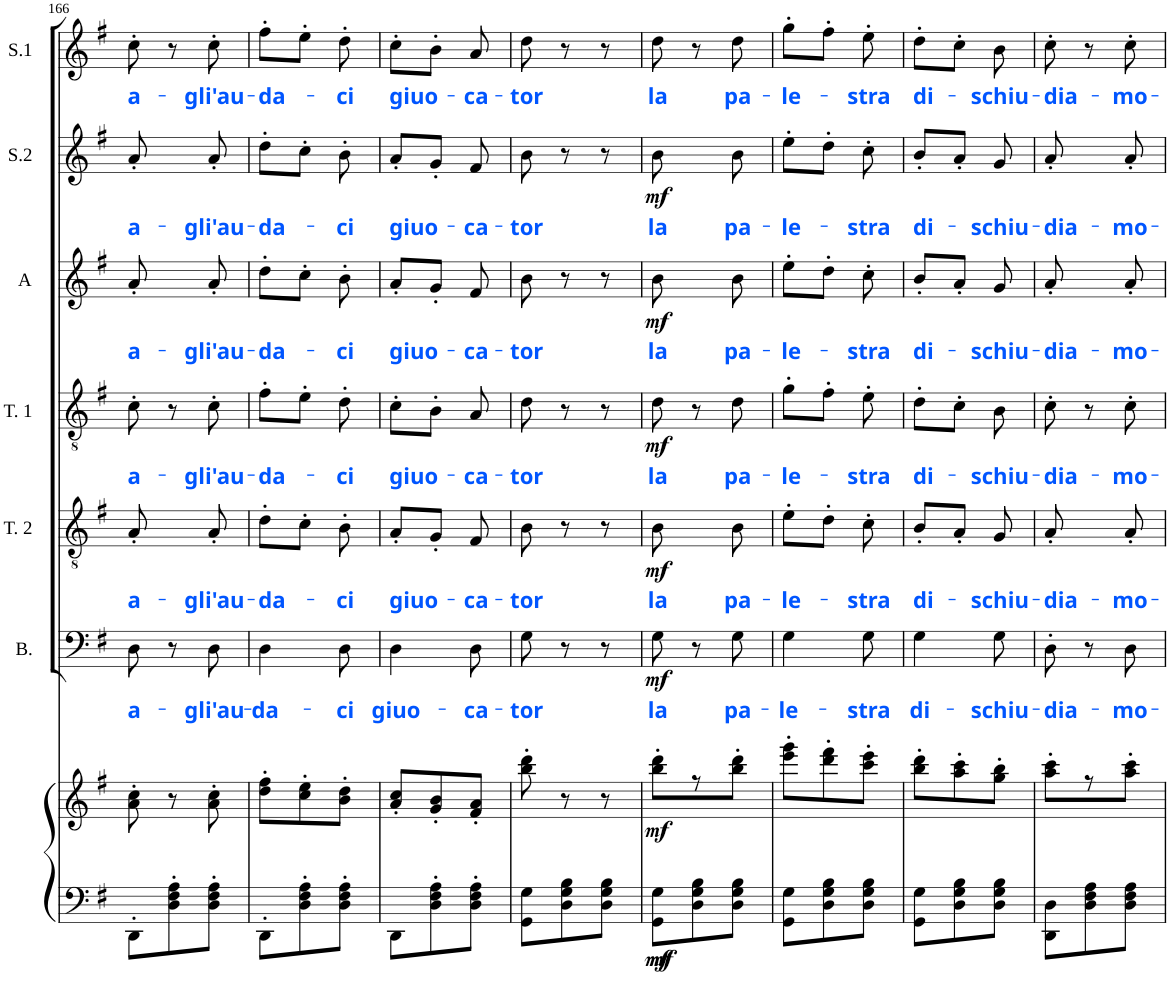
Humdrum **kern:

**kern	**dynam	**kern	**dynam	**kern	**text	**dynam	**kern	**text	**dynam	**kern	**text	**dynam	**kern	**text	**dynam	**kern	**text	**dynam	**kern	**text
*part8	*part8	*part7	*part7	*part6	*part6	*part6	*part5	*part5	*part5	*part4	*part4	*part4	*part3	*part3	*part3	*part2	*part2	*part2	*part1	*part1
*staff8	*staff8	*staff7	*staff7	*staff6	*staff6	*staff6	*staff5	*staff5	*staff5	*staff4	*staff4	*staff4	*staff3	*staff3	*staff3	*staff2	*staff2	*staff2	*staff1	*staff1
*	*	*	*	*I"Bass	*	*	*I"Tenor 2	*	*	*I"Tenor 1	*	*	*I"Alto	*	*	*I"Soprano 2	*	*	*I"Soprano 1	*
*	*	*	*	*I'B.	*	*	*I'T. 2	*	*	*I'T. 1	*	*	*I'A	*	*	*I'S.2	*	*	*I'S.1	*
!!LO:PB:g=z
*clefF4	*	*clefG2	*	*clefF4	*	*	*clefGv2	*	*	*clefGv2	*	*	*clefG2	*	*	*clefG2	*	*	*clefG2	*
*k[f#]	*	*k[f#]	*	*k[f#]	*	*	*k[f#]	*	*	*k[f#]	*	*	*k[f#]	*	*	*k[f#]	*	*	*k[f#]	*
*G:	*	*G:	*	*G:	*	*	*G:	*	*	*G:	*	*	*G:	*	*	*G:	*	*	*G:	*
*M3/8	*	*M3/8	*	*M3/8	*	*	*M3/8	*	*	*M3/8	*	*	*M3/8	*	*	*M3/8	*	*	*M3/8	*
=166	=166	=166	=166	=166	=166	=166	=166	=166	=166	=166	=166	=166	=166	=166	=166	=166	=166	=166	=166	=166
!	!	!	!	!	!LO:LY:b:color=#0055FF	!	!	!LO:LY:b:color=#0055FF	!	!	!LO:LY:b:color=#0055FF	!	!	!LO:LY:b:color=#0055FF	!	!	!LO:LY:b:color=#0055FF	!	!	!LO:LY:b:color=#0055FF
8DD'\L	.	8a\' 8cc\'	.	8D\	a-	.	8A'/	a-	.	8c'\	a-	.	8a'/	a-	.	8a'/	a-	.	8cc'\	a-
8D\' 8F#\' 8A\'	.	8r	.	8r	.	.	8ryy	.	.	8r	.	.	8ryy	.	.	8ryy	.	.	8r	.
!	!	!	!	!	!LO:LY:b:color=#0055FF	!	!	!LO:LY:b:color=#0055FF	!	!	!LO:LY:b:color=#0055FF	!	!	!LO:LY:b:color=#0055FF	!	!	!LO:LY:b:color=#0055FF	!	!	!LO:LY:b:color=#0055FF
8D\' 8F#\' 8A\'J	.	8a\' 8cc\'	.	8D\	-gli'au-	.	8A'/	-gli'au-	.	8c'\	-gli'au-	.	8a'/	-gli'au-	.	8a'/	-gli'au-	.	8cc'\	-gli'au-
=167	=167	=167	=167	=167	=167	=167	=167	=167	=167	=167	=167	=167	=167	=167	=167	=167	=167	=167	=167	=167
!	!	!	!	!	!LO:LY:b:color=#0055FF	!	!	!LO:LY:b:color=#0055FF	!	!	!LO:LY:b:color=#0055FF	!	!	!LO:LY:b:color=#0055FF	!	!	!LO:LY:b:color=#0055FF	!	!	!LO:LY:b:color=#0055FF
8DD'\L	.	8dd\' 8ff#\'L	.	4D\	-da-	.	8d'\L	-da-	.	8f#'\L	-da-	.	8dd'\L	-da-	.	8dd'\L	-da-	.	8ff#'\L	-da-
8D\' 8F#\' 8A\'	.	8cc\' 8ee\'	.	.	.	.	8c'\J	.	.	8e'\J	.	.	8cc'\J	.	.	8cc'\J	.	.	8ee'\J	.
!	!	!	!	!	!LO:LY:b:color=#0055FF	!	!	!LO:LY:b:color=#0055FF	!	!	!LO:LY:b:color=#0055FF	!	!	!LO:LY:b:color=#0055FF	!	!	!LO:LY:b:color=#0055FF	!	!	!LO:LY:b:color=#0055FF
8D\' 8F#\' 8A\'J	.	8b\' 8dd\'J	.	8D\	-ci	.	8B'\	-ci	.	8d'\	-ci	.	8b'\	-ci	.	8b'\	-ci	.	8dd'\	-ci
=168	=168	=168	=168	=168	=168	=168	=168	=168	=168	=168	=168	=168	=168	=168	=168	=168	=168	=168	=168	=168
!	!	!	!	!	!LO:LY:b:color=#0055FF	!	!	!LO:LY:b:color=#0055FF	!	!	!LO:LY:b:color=#0055FF	!	!	!LO:LY:b:color=#0055FF	!	!	!LO:LY:b:color=#0055FF	!	!	!LO:LY:b:color=#0055FF
8DD\L	.	8a/' 8cc/'L	.	4D\	giuo-	.	8A'/L	giuo-	.	8c'\L	giuo-	.	8a'/L	giuo-	.	8a'/L	giuo-	.	8cc'\L	giuo-
8D\' 8F#\' 8A\'	.	8g/' 8b/'	.	.	.	.	8G'/J	.	.	8B'\J	.	.	8g'/J	.	.	8g'/J	.	.	8b'\J	.
!	!	!	!	!	!LO:LY:b:color=#0055FF	!	!	!LO:LY:b:color=#0055FF	!	!	!LO:LY:b:color=#0055FF	!	!	!LO:LY:b:color=#0055FF	!	!	!LO:LY:b:color=#0055FF	!	!	!LO:LY:b:color=#0055FF
8D\' 8F#\' 8A\'J	.	8f#/' 8a/'J	.	8D\	-ca-	.	8F#/	-ca-	.	8A/	-ca-	.	8f#/	-ca-	.	8f#/	-ca-	.	8a/	-ca-
=169	=169	=169	=169	=169	=169	=169	=169	=169	=169	=169	=169	=169	=169	=169	=169	=169	=169	=169	=169	=169
!	!	!	!	!	!LO:LY:b:color=#0055FF	!	!	!LO:LY:b:color=#0055FF	!	!	!LO:LY:b:color=#0055FF	!	!	!LO:LY:b:color=#0055FF	!	!	!LO:LY:b:color=#0055FF	!	!	!LO:LY:b:color=#0055FF
8GG\ 8G\L	.	8bb\' 8ddd\'	.	8G\	-tor	.	8B\	-tor	.	8d\	-tor	.	8b\	-tor	.	8b\	-tor	.	8dd\	-tor
8D\ 8G\ 8B\	.	8r	.	8r	.	.	8r	.	.	8r	.	.	8r	.	.	8r	.	.	8r	.
8D\ 8G\ 8B\J	.	8r	.	8r	.	.	8r	.	.	8r	.	.	8r	.	.	8r	.	.	8r	.
=170	=170	=170	=170	=170	=170	=170	=170	=170	=170	=170	=170	=170	=170	=170	=170	=170	=170	=170	=170	=170
!	!LO:DY:b	!	!	!	!LO:LY:b:color=#0055FF	!	!	!LO:LY:b:color=#0055FF	!	!	!LO:LY:b:color=#0055FF	!	!	!LO:LY:b:color=#0055FF	!	!	!LO:LY:b:color=#0055FF	!	!	!LO:LY:b:color=#0055FF
!	!LO:DY:n=1:b	!	!LO:DY:b	!	!	!LO:DY:b	!	!	!LO:DY:b	!	!	!LO:DY:b	!	!	!LO:DY:b	!	!	!LO:DY:b	!	!
8GG\ 8G\L	mf mf	8bb\' 8ddd\'L	mf	8G\	la	mf	8B\	la	mf	8d\	la	mf	8b\	la	mf	8b\	la	mf	8dd\	la
8D\ 8G\ 8B\	.	8r	.	8r	.	.	8ryy	.	.	8r	.	.	8ryy	.	.	8ryy	.	.	8r	.
!	!	!	!	!	!LO:LY:b:color=#0055FF	!	!	!LO:LY:b:color=#0055FF	!	!	!LO:LY:b:color=#0055FF	!	!	!LO:LY:b:color=#0055FF	!	!	!LO:LY:b:color=#0055FF	!	!	!LO:LY:b:color=#0055FF
8D\ 8G\ 8B\J	.	8bb\' 8ddd\'J	.	8G\	pa-	.	8B\	pa-	.	8d\	pa-	.	8b\	pa-	.	8b\	pa-	.	8dd\	pa-
=171	=171	=171	=171	=171	=171	=171	=171	=171	=171	=171	=171	=171	=171	=171	=171	=171	=171	=171	=171	=171
!	!	!	!	!	!LO:LY:b:color=#0055FF	!	!	!LO:LY:b:color=#0055FF	!	!	!LO:LY:b:color=#0055FF	!	!	!LO:LY:b:color=#0055FF	!	!	!LO:LY:b:color=#0055FF	!	!	!LO:LY:b:color=#0055FF
8GG\ 8G\L	.	8eee\' 8ggg\'L	.	4G\	-le-	.	8e'\L	-le-	.	8g'\L	-le-	.	8ee'\L	-le-	.	8ee'\L	-le-	.	8gg'\L	-le-
8D\ 8G\ 8B\	.	8ddd\' 8fff#\'	.	.	.	.	8d'\J	.	.	8f#'\J	.	.	8dd'\J	.	.	8dd'\J	.	.	8ff#'\J	.
!	!	!	!	!	!LO:LY:b:color=#0055FF	!	!	!LO:LY:b:color=#0055FF	!	!	!LO:LY:b:color=#0055FF	!	!	!LO:LY:b:color=#0055FF	!	!	!LO:LY:b:color=#0055FF	!	!	!LO:LY:b:color=#0055FF
8D\ 8G\ 8B\J	.	8ccc\' 8eee\'J	.	8G\	-stra	.	8c'\	-stra	.	8e'\	-stra	.	8cc'\	-stra	.	8cc'\	-stra	.	8ee'\	-stra
=172	=172	=172	=172	=172	=172	=172	=172	=172	=172	=172	=172	=172	=172	=172	=172	=172	=172	=172	=172	=172
!	!	!	!	!	!LO:LY:b:color=#0055FF	!	!	!LO:LY:b:color=#0055FF	!	!	!LO:LY:b:color=#0055FF	!	!	!LO:LY:b:color=#0055FF	!	!	!LO:LY:b:color=#0055FF	!	!	!LO:LY:b:color=#0055FF
8GG\ 8G\L	.	8bb\' 8ddd\'L	.	4G\	di-	.	8B'/L	di-	.	8d'\L	di-	.	8b'/L	di-	.	8b'/L	di-	.	8dd'\L	di-
8D\ 8G\ 8B\	.	8aa\' 8ccc\'	.	.	.	.	8A'/J	.	.	8c'\J	.	.	8a'/J	.	.	8a'/J	.	.	8cc'\J	.
!	!	!	!	!	!LO:LY:b:color=#0055FF	!	!	!LO:LY:b:color=#0055FF	!	!	!LO:LY:b:color=#0055FF	!	!	!LO:LY:b:color=#0055FF	!	!	!LO:LY:b:color=#0055FF	!	!	!LO:LY:b:color=#0055FF
8D\ 8G\ 8B\J	.	8gg\' 8bb\'J	.	8G\	-schiu-	.	8G/	-schiu-	.	8B\	-schiu-	.	8g/	-schiu-	.	8g/	-schiu-	.	8b\	-schiu-
=173	=173	=173	=173	=173	=173	=173	=173	=173	=173	=173	=173	=173	=173	=173	=173	=173	=173	=173	=173	=173
!	!	!	!	!	!LO:LY:b:color=#0055FF	!	!	!LO:LY:b:color=#0055FF	!	!	!LO:LY:b:color=#0055FF	!	!	!LO:LY:b:color=#0055FF	!	!	!LO:LY:b:color=#0055FF	!	!	!LO:LY:b:color=#0055FF
8DD\ 8D\L	.	8aa\' 8ccc\'L	.	8D'\	-dia-	.	8A'/	-dia-	.	8c'\	-dia-	.	8a'/	-dia-	.	8a'/	-dia-	.	8cc'\	-dia-
8D\ 8F#\ 8A\	.	8r	.	8r	.	.	8ryy	.	.	8r	.	.	8ryy	.	.	8ryy	.	.	8r	.
!	!	!	!	!	!LO:LY:b:color=#0055FF	!	!	!LO:LY:b:color=#0055FF	!	!	!LO:LY:b:color=#0055FF	!	!	!LO:LY:b:color=#0055FF	!	!	!LO:LY:b:color=#0055FF	!	!	!LO:LY:b:color=#0055FF
8D\ 8F#\ 8A\J	.	8aa\' 8ccc\'J	.	8D\	-mo-	.	8A'/	-mo-	.	8c'\	-mo-	.	8a'/	-mo-	.	8a'/	-mo-	.	8cc'\	-mo-
=	=	=	=	=	=	=	=	=	=	=	=	=	=	=	=	=	=	=	=	=
*-	*-	*-	*-	*-	*-	*-	*-	*-	*-	*-	*-	*-	*-	*-	*-	*-	*-	*-	*-	*-
